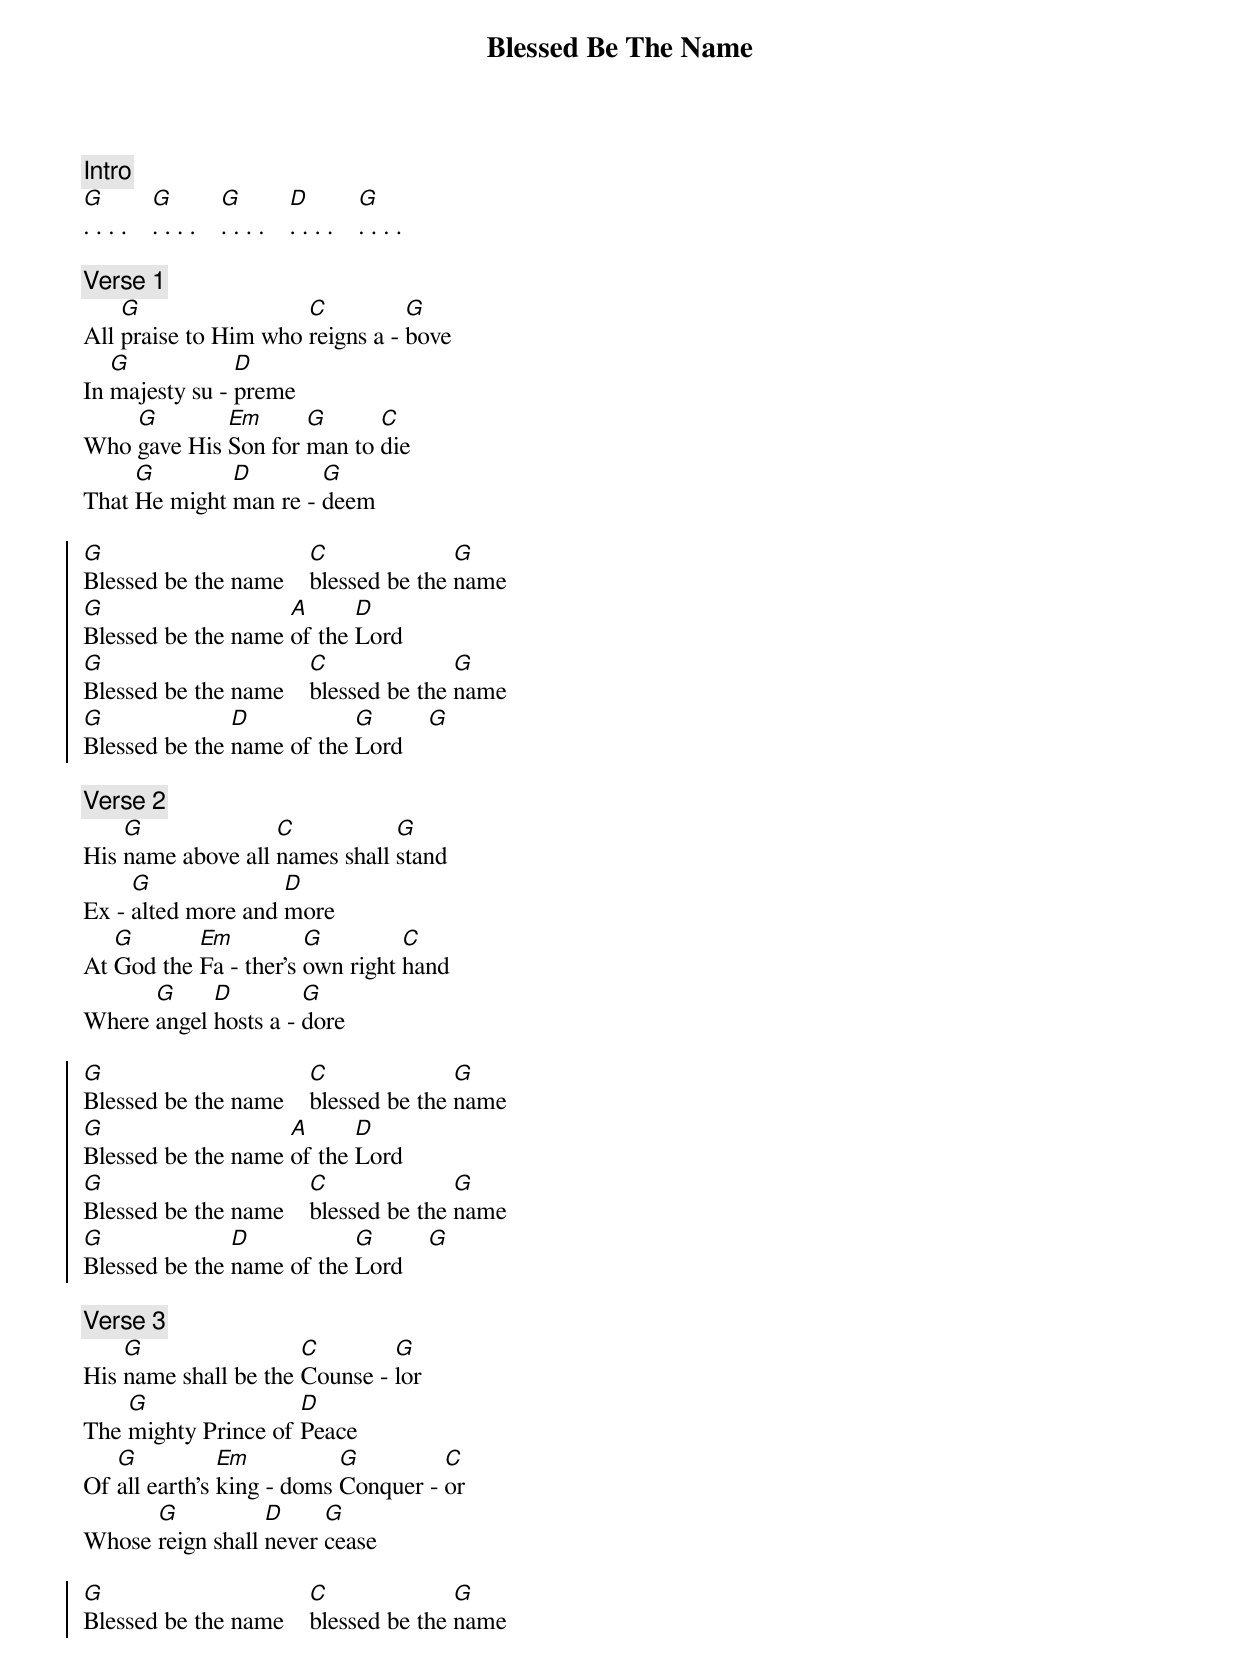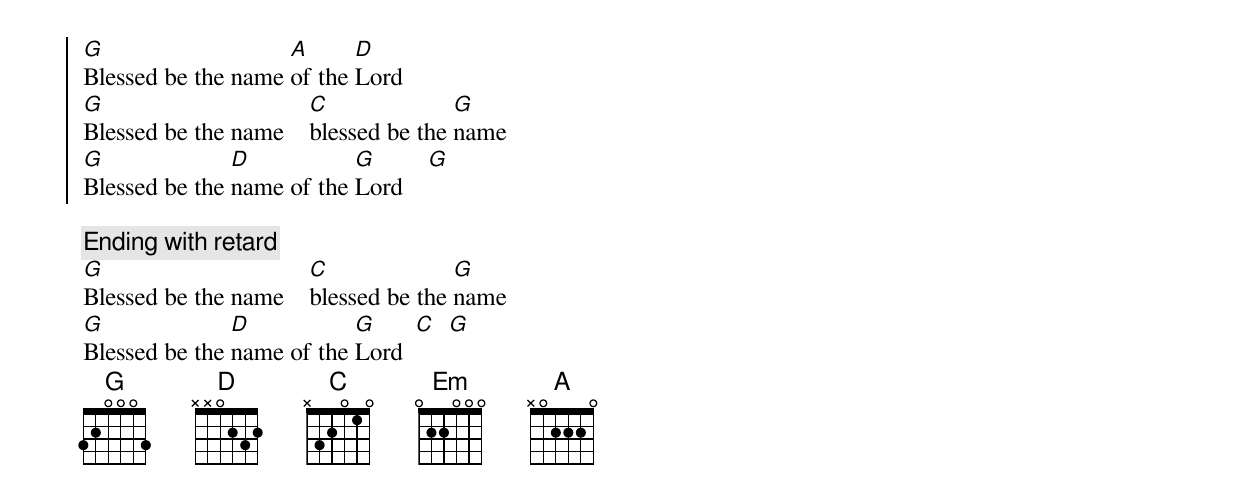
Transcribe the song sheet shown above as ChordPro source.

{title: Blessed Be The Name}
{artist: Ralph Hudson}
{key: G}
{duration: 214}
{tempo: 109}
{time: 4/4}
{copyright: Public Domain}

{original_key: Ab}
{c: Intro}
[G]. . . .    [G]. . . .    [G]. . . .    [D]. . . .    [G]. . . .

{c: Verse 1}
All [G]praise to Him who [C]reigns a - [G]bove
In [G]majesty su - [D]preme
Who [G]gave His [Em]Son for [G]man to [C]die
That [G]He might [D]man re - [G]deem

{start_of_chorus}
[G]Blessed be the name    [C]blessed be the [G]name
[G]Blessed be the name [A]of the [D]Lord
[G]Blessed be the name    [C]blessed be the [G]name
[G]Blessed be the [D]name of the [G]Lord    [G]
{end_of_chorus}

{c: Verse 2}
His [G]name above all [C]names shall [G]stand
Ex - [G]alted more and [D]more
At [G]God the [Em]Fa - ther's [G]own right [C]hand
Where [G]angel [D]hosts a - [G]dore

{start_of_chorus}
[G]Blessed be the name    [C]blessed be the [G]name
[G]Blessed be the name [A]of the [D]Lord
[G]Blessed be the name    [C]blessed be the [G]name
[G]Blessed be the [D]name of the [G]Lord    [G]
{end_of_chorus}

{c: Verse 3}
His [G]name shall be the [C]Counse - [G]lor
The [G]mighty Prince of [D]Peace
Of [G]all earth's [Em]king - doms [G]Conquer - [C]or
Whose [G]reign shall [D]never [G]cease

{start_of_chorus}
[G]Blessed be the name    [C]blessed be the [G]name
[G]Blessed be the name [A]of the [D]Lord
[G]Blessed be the name    [C]blessed be the [G]name
[G]Blessed be the [D]name of the [G]Lord    [G]
{end_of_chorus}

{c: Ending with retard}
[G]Blessed be the name    [C]blessed be the [G]name
[G]Blessed be the [D]name of the [G]Lord  [C]  [G]
